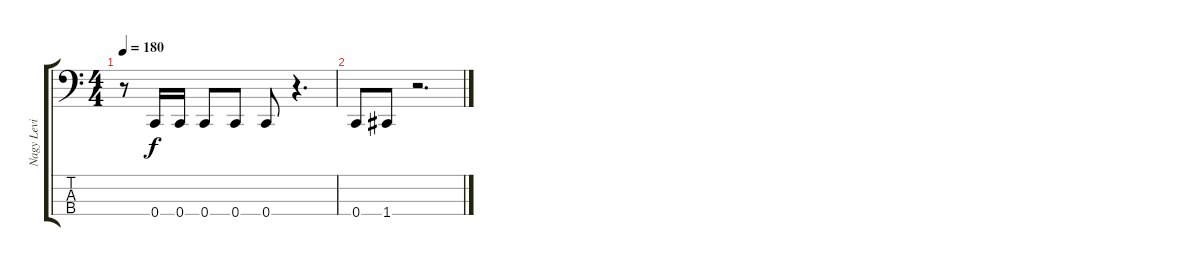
\track ("Nagy Levi" "Nagy Levi") {instrument electricbassfinger}
\staff {score tabs}
\tuning (F2 C2 G1 C1) {hide}
\ts (4 4)
\tempo 180
\clef f4
\ks c
r.8{dy f} 0.4.16 0.4.16 0.4.8 0.4.8 0.4.8 r.4{d} |
0.4.8 1.4.8 r.2{d}
